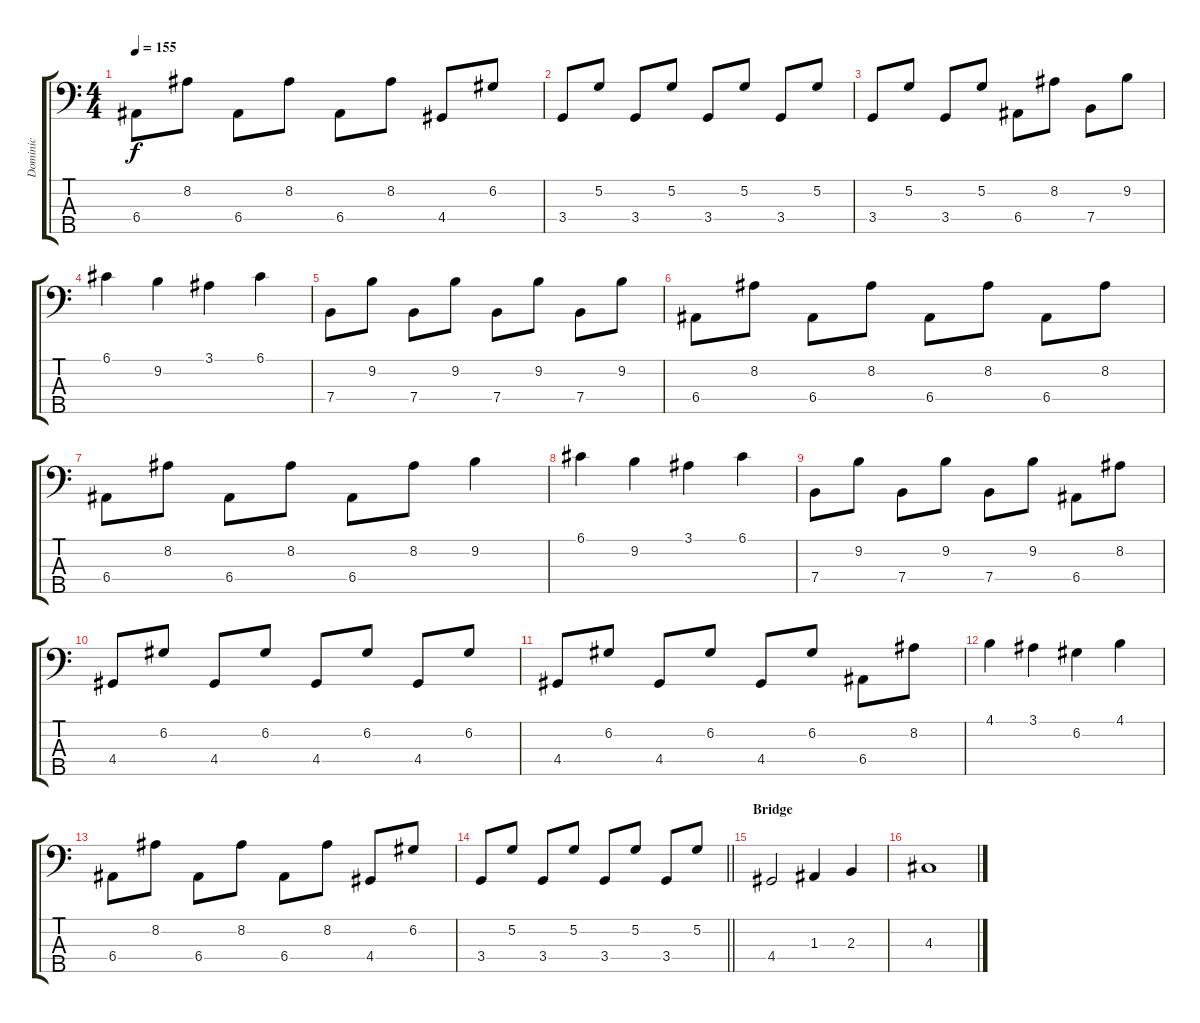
\track ("Dominic" "Dominic") {instrument electricbassfinger}
\staff {score tabs}
\tuning (G2 D2 A1 E1 B0) {hide}
\ts (4 4)
\tempo 155
\clef f4
\ks c
6.4.8{dy f} 8.2.8 6.4.8 8.2.8 6.4.8 8.2.8 4.4.8 6.2.8 |
3.4.8 5.2.8 3.4.8 5.2.8 3.4.8 5.2.8 3.4.8 5.2.8 |
3.4.8 5.2.8 3.4.8 5.2.8 6.4.8 8.2.8 7.4.8 9.2.8 |
6.1.4 9.2.4 3.1.4 6.1.4 |
7.4.8 9.2.8 7.4.8 9.2.8 7.4.8 9.2.8 7.4.8 9.2.8 |
6.4.8 8.2.8 6.4.8 8.2.8 6.4.8 8.2.8 6.4.8 8.2.8 |
6.4.8 8.2.8 6.4.8 8.2.8 6.4.8 8.2.8 9.2.4 |
6.1.4 9.2.4 3.1.4 6.1.4 |
7.4.8 9.2.8 7.4.8 9.2.8 7.4.8 9.2.8 6.4.8 8.2.8 |
4.4.8 6.2.8 4.4.8 6.2.8 4.4.8 6.2.8 4.4.8 6.2.8 |
4.4.8 6.2.8 4.4.8 6.2.8 4.4.8 6.2.8 6.4.8 8.2.8 |
4.1.4 3.1.4 6.2.4 4.1.4 |
6.4.8 8.2.8 6.4.8 8.2.8 6.4.8 8.2.8 4.4.8 6.2.8 |
\barLineRight lightlight
3.4.8 5.2.8 3.4.8 5.2.8 3.4.8 5.2.8 3.4.8 5.2.8 |
\section ("" "Bridge")
4.4.2 1.3.4 2.3.4 |
4.3.1
